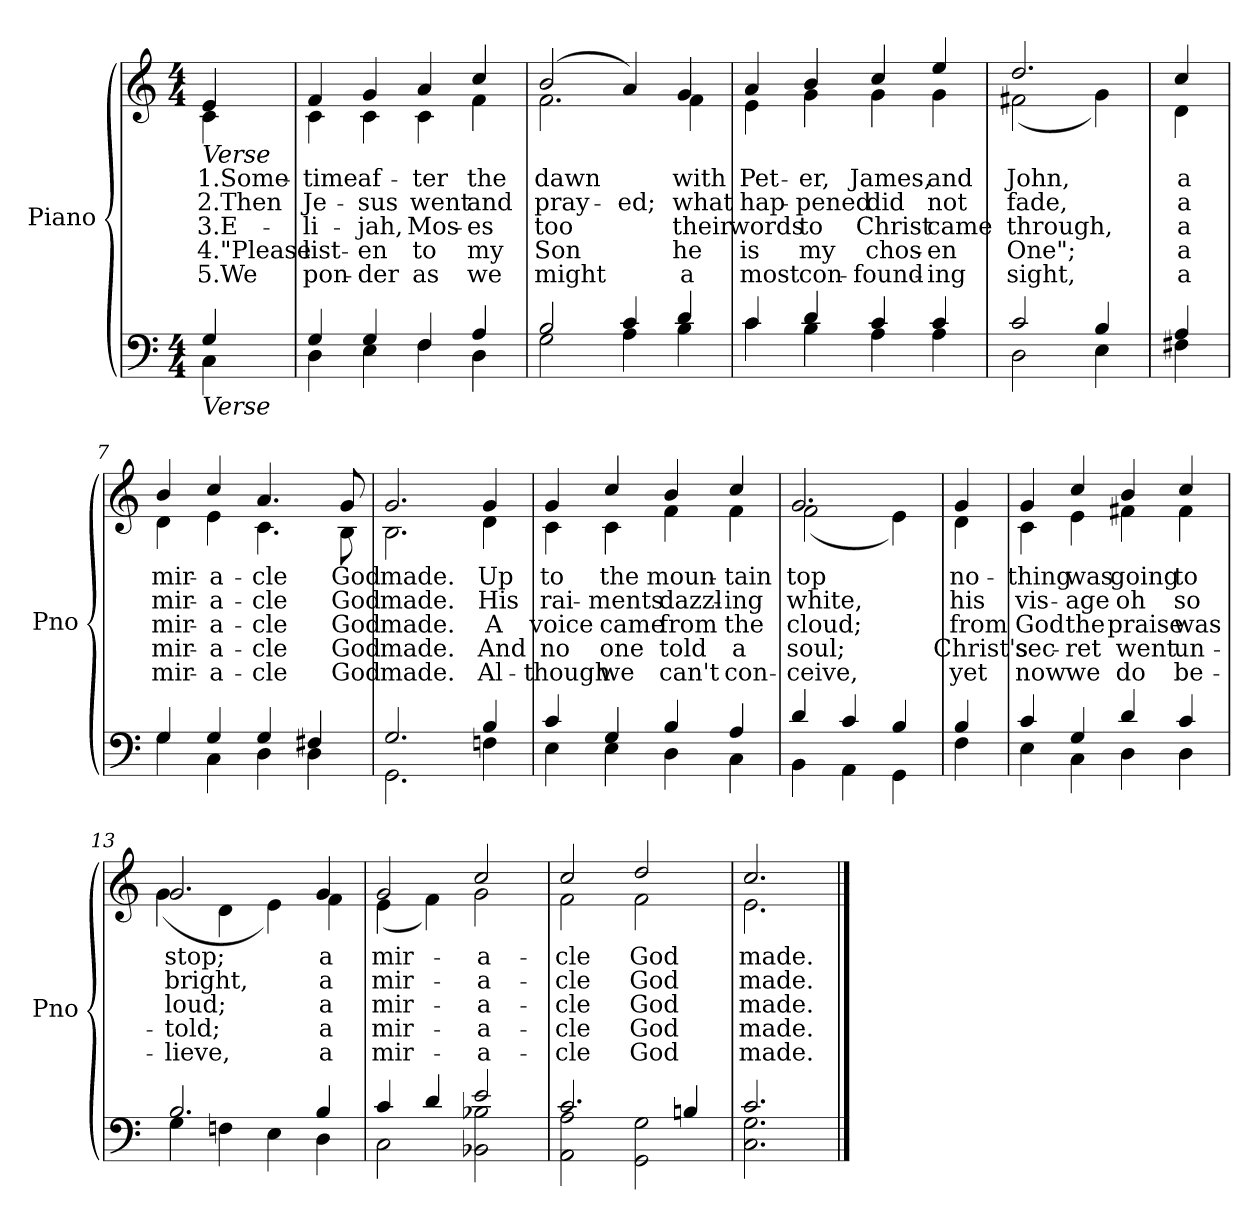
**kern	**kern	**text	**text	**text	**text	**text
*part1	*part1	*part1	*part1	*part1	*part1	*part1
*staff2	*staff1	*staff1	*staff1	*staff1	*staff1	*staff1
*I"Piano	*	*	*	*	*	*
*I'Pno	*	*	*	*	*	*
*clefF4	*clefG2	*	*	*	*	*
*k[]	*k[]	*	*	*	*	*
*M4/4	*M4/4	*	*	*	*	*
=1	=1	=1	=1	=1	=1	=1
*^	*^	*	*	*	*	*
!	!	!LO:TX:b:i:t=Verse	!	!	!	!	!	!
!LO:TX:b:i:t=Verse	!	!	!	!	!	!	!	!
4G/	4C\	4e/	4c\	1.Some-	2.Then	3.E-	4."Please	5.We
=2	=2	=2	=2	=2	=2	=2	=2	=2
4G/	4D\	4f/	4c\	-time	Je-	-li-	list-	pon-
4G/	4E\	4g/	4c\	af-	-sus	-jah,	-en	-der
4F/	4F\	4a/	4c\	-ter	went	Mos-	to	as
4A/	4D\	4cc/	4f\	the	and	-es	my	we
=3	=3	=3	=3	=3	=3	=3	=3	=3
2B/	2G\	(>2b/	2.f\	dawn	pray-	too	Son	might
4c/	4A\	4a/)	.	.	-ed;	.	.	.
4d/	4B\	4g/	4f\	with	what	their	he	a
=4	=4	=4	=4	=4	=4	=4	=4	=4
4c/	4c\	4a/	4e\	Pet-	hap-	words	is	most
4d/	4B\	4b/	4g\	-er,	-pened	to	my	con-
4c/	4A\	4cc/	4g\	James,	did	Christ	chos-	-found-
4c/	4A\	4ee/	4g\	and	not	came	-en	-ing
=5	=5	=5	=5	=5	=5	=5	=5	=5
2c/	2D\	2.dd/	(<2f#X\	John,	fade,	through,	One";	sight,
4B/	4E\	.	4g\)	.	.	.	.	.
!!LO:LB:g=z	!!
=6	=6	=6	=6	=6	=6	=6	=6	=6
4A/	4F#X\	4cc/	4d\	a	a	a	a	a
=7	=7	=7	=7	=7	=7	=7	=7	=7
4G/	4G\	4b/	4d\	mir-	mir-	mir-	mir-	mir-
4G/	4C\	4cc/	4e\	-a-	-a-	-a-	-a-	-a-
4G/	4D\	4.a/	4.c\	-cle	-cle	-cle	-cle	-cle
4F#X/	4D\	.	.	.	.	.	.	.
.	.	8g/	8B\	God	God	God	God	God
=8	=8	=8	=8	=8	=8	=8	=8	=8
2.G/	2.GG\	2.g/	2.B\	made.	made.	made.	made.	made.
4B/	4Fn\	4g/	4d\	Up	His	A	And	Al-
=9	=9	=9	=9	=9	=9	=9	=9	=9
4c/	4E\	4g/	4c\	to	rai-	voice	no	-though
4G/	4E\	4cc/	4c\	the	-ments	came	one	we
4B/	4D\	4b/	4f\	moun-	dazzl-	from	told	can't
4A/	4C\	4cc/	4f\	-tain	-ing	the	a	con-
=10	=10	=10	=10	=10	=10	=10	=10	=10
4d/	4BB\	2.g/	(<2f\	top	white,	cloud;	soul;	-ceive,
4c/	4AA\	.	.	.	.	.	.	.
4B/	4GG\	.	4e\)	.	.	.	.	.
!!LO:LB:g=z	!!
=11	=11	=11	=11	=11	=11	=11	=11	=11
4B/	4F\	4g/	4d\	no-	his	from	Christ's	yet
=12	=12	=12	=12	=12	=12	=12	=12	=12
4c/	4E\	4g/	4c\	-thing	vis-	God	sec-	now
4G/	4C\	4cc/	4e\	was	-age	the	-ret	we
4d/	4D\	4b/	4f#X\	going	oh	praise	went	do
4c/	4D\	4cc/	4f#\	to	so	was	un-	be-
=13	=13	=13	=13	=13	=13	=13	=13	=13
2.B/	4G\	2.g/	(<4g\	stop;	bright,	loud;	-told;	-lieve,
.	4Fn\	.	4d\	.	.	.	.	.
.	4E\	.	4e\)	.	.	.	.	.
4B/	4D\	4g/	4f\	a	a	a	a	a
=14	=14	=14	=14	=14	=14	=14	=14	=14
4c/	2C\	2g/	(<4e\	mir-	mir-	mir-	mir-	mir-
4d/	.	.	4f\)	.	.	.	.	.
2e/	2BB-X!\ 2B-X!\	2cc/	2g\	-a-	-a-	-a-	-a-	-a-
=15	=15	=15	=15	=15	=15	=15	=15	=15
2.c/	2AA!\ 2A!\	2cc/	2f\	-cle	-cle	-cle	-cle	-cle
.	2GG!\ 2G!\	2dd/	2f\	God	God	God	God	God
4Bn/	.	.	.	.	.	.	.	.
=16	=16	=16	=16	=16	=16	=16	=16	=16
2.c/	2.C\ 2.G\	2.cc/	2.e\	made.	made.	made.	made.	made.
*v	*v	*	*	*	*	*	*	*
*	*v	*v	*	*	*	*	*
==	==	==	==	==	==	==
*-	*-	*-	*-	*-	*-	*-
